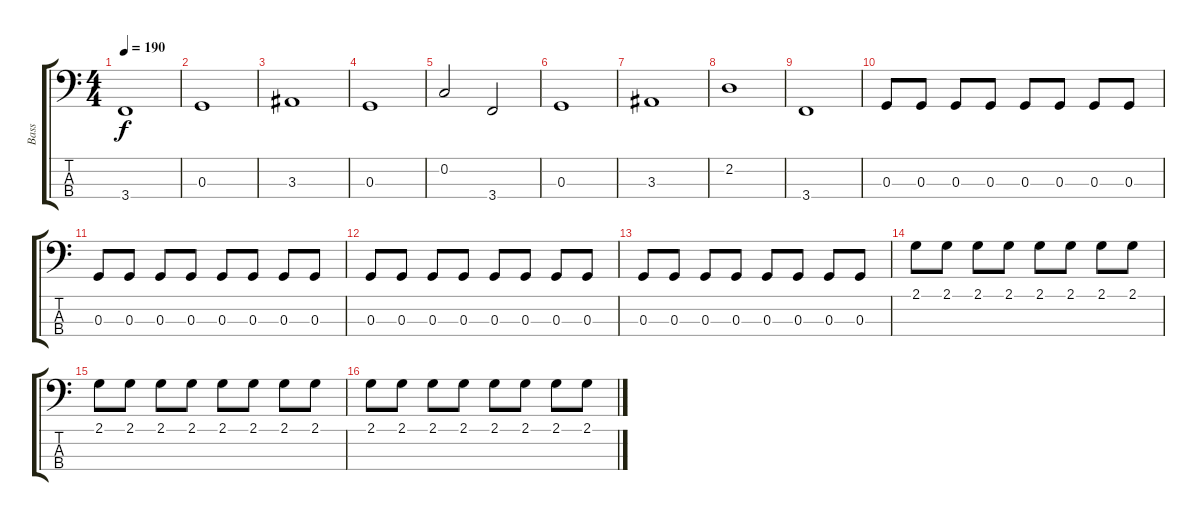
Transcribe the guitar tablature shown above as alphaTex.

\track ("Bass" "Bass") {instrument electricbasspick}
\staff {score tabs}
\tuning (F2 C2 G1 D1) {hide}
\ts (4 4)
\tempo 190
\clef f4
\ks c
3.4.1{dy f} |
0.3.1 |
3.3.1 |
0.3.1 |
0.2.2 3.4.2 |
0.3.1 |
3.3.1 |
2.2.1 |
3.4.1 |
0.3.8 0.3.8 0.3.8 0.3.8 0.3.8 0.3.8 0.3.8 0.3.8 |
0.3.8 0.3.8 0.3.8 0.3.8 0.3.8 0.3.8 0.3.8 0.3.8 |
0.3.8 0.3.8 0.3.8 0.3.8 0.3.8 0.3.8 0.3.8 0.3.8 |
0.3.8 0.3.8 0.3.8 0.3.8 0.3.8 0.3.8 0.3.8 0.3.8 |
2.1.8 2.1.8 2.1.8 2.1.8 2.1.8 2.1.8 2.1.8 2.1.8 |
2.1.8 2.1.8 2.1.8 2.1.8 2.1.8 2.1.8 2.1.8 2.1.8 |
2.1.8 2.1.8 2.1.8 2.1.8 2.1.8 2.1.8 2.1.8 2.1.8
